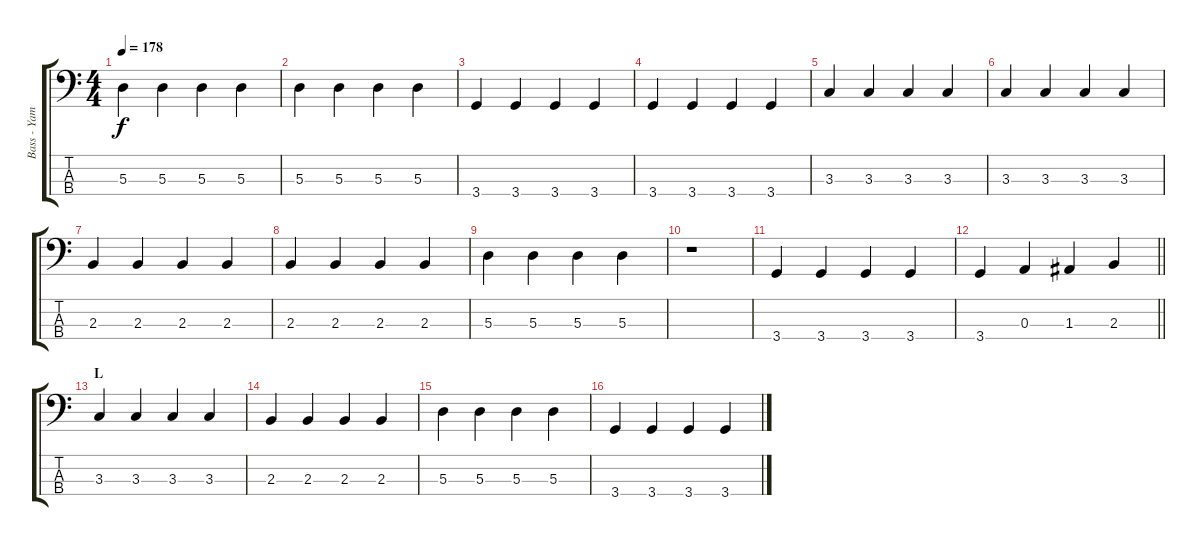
\track ("Bass - Yamada" "Bass - Yam") {instrument electricbasspick}
\staff {score tabs}
\tuning (G2 D2 A1 E1) {hide}
\ts (4 4)
\tempo 178
\clef f4
\ks c
5.3.4{dy f} 5.3.4 5.3.4 5.3.4 |
5.3.4 5.3.4 5.3.4 5.3.4 |
3.4.4 3.4.4 3.4.4 3.4.4 |
3.4.4 3.4.4 3.4.4 3.4.4 |
3.3.4 3.3.4 3.3.4 3.3.4 |
3.3.4 3.3.4 3.3.4 3.3.4 |
2.3.4 2.3.4 2.3.4 2.3.4 |
2.3.4 2.3.4 2.3.4 2.3.4 |
5.3.4 5.3.4 5.3.4 5.3.4 |
r.1 |
3.4.4 3.4.4 3.4.4 3.4.4 |
\barLineRight lightlight
3.4.4 0.3.4 1.3.4 2.3.4 |
\section ("" "L")
3.3.4 3.3.4 3.3.4 3.3.4 |
2.3.4 2.3.4 2.3.4 2.3.4 |
5.3.4 5.3.4 5.3.4 5.3.4 |
3.4.4 3.4.4 3.4.4 3.4.4
